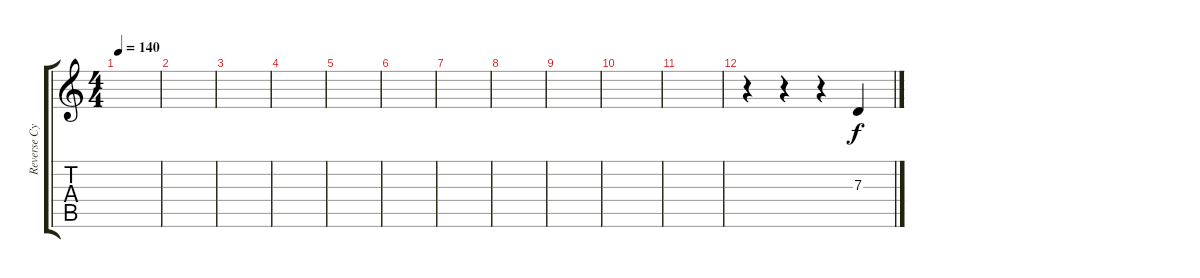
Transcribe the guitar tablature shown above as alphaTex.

\track ("Reverse Cymbal" "Reverse Cy") {instrument reversecymbal}
\staff {score tabs}
\tuning (E4 B3 G3 D3 A2 E2) {hide}
\ts (4 4)
\tempo 140
\clef g2
\ks c
|
|
|
|
|
|
|
|
|
|
|
r.4 r.4 r.4 7.3.4
